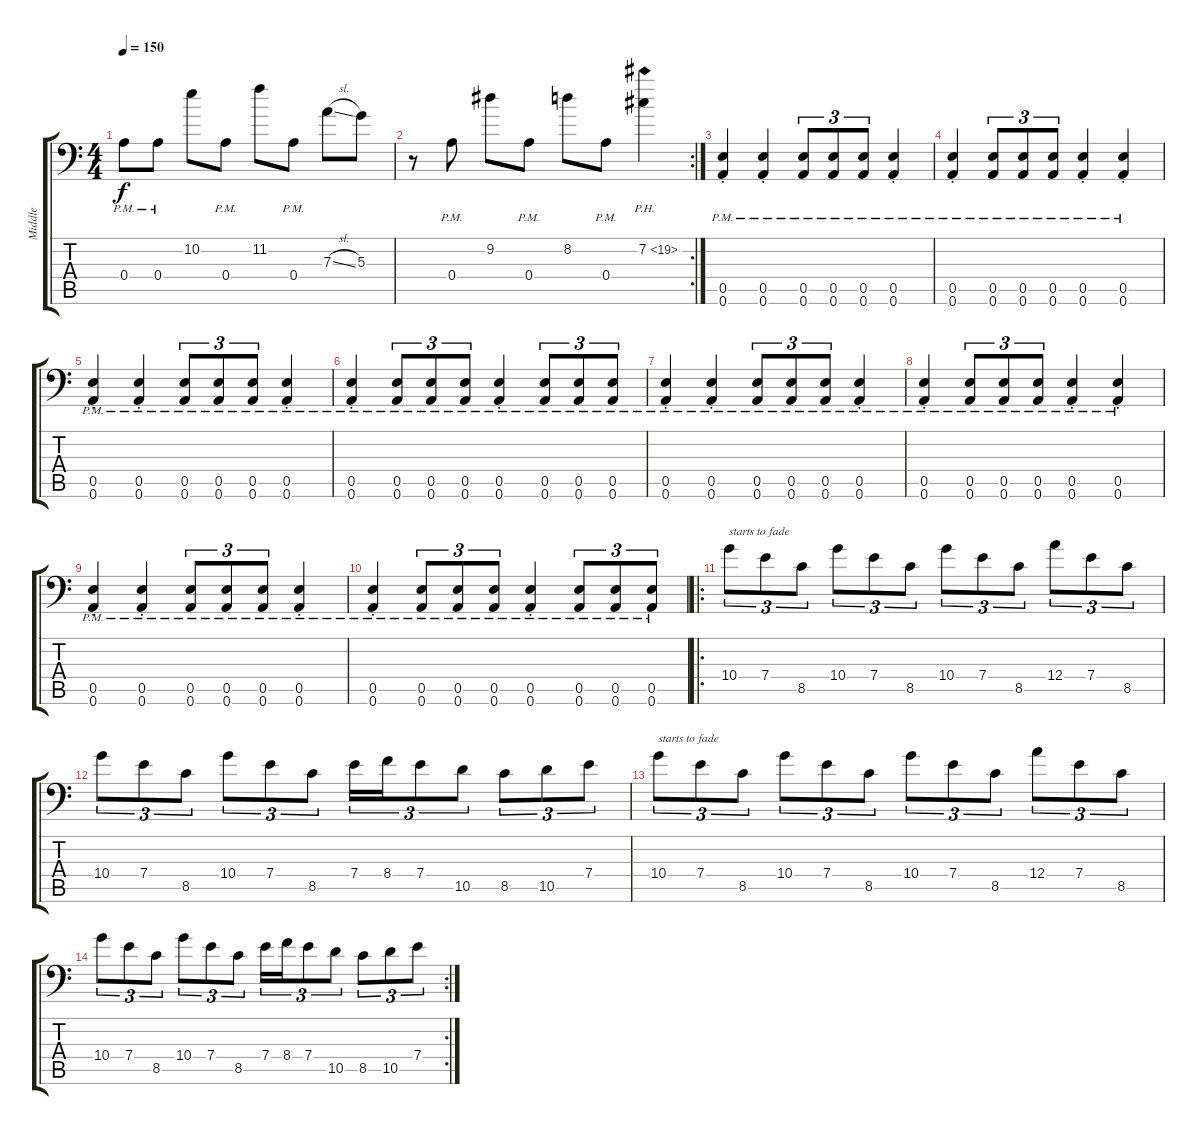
\track ("Middle" "Middle") {instrument distortionguitar}
\staff {score tabs}
\tuning (B3 Gb3 D3 A2 E2 A1) {hide}
\ts (4 4)
\tempo 150
\clef f4
\ks c
0.4{pm}.8{dy f} 0.4{pm}.8 10.2.8 0.4{pm}.8 11.2.8 0.4{pm}.8 7.3{sl}.8 5.3.8 |
\rc 2
r.8 0.4{pm}.8 9.2.8 0.4{pm}.8 8.2.8 0.4{pm}.8 7.2{ph 12}.4 |
(0.5{pm st} 0.6{pm st}).4 (0.5{pm st} 0.6{pm st}).4 (0.5{pm} 0.6{pm}).8{tu (3 2)} (0.5{pm} 0.6{pm}).8{tu (3 2)} (0.5{pm} 0.6{pm}).8{tu (3 2)} (0.5{pm st} 0.6{pm st}).4 |
(0.5{pm st} 0.6{pm st}).4 (0.5{pm} 0.6{pm}).8{tu (3 2)} (0.5{pm} 0.6{pm}).8{tu (3 2)} (0.5{pm} 0.6{pm}).8{tu (3 2)} (0.5{pm st} 0.6{pm st}).4 (0.5{pm st} 0.6{pm st}).4 |
(0.5{pm st} 0.6{pm st}).4 (0.5{pm st} 0.6{pm st}).4 (0.5{pm} 0.6{pm}).8{tu (3 2)} (0.5{pm} 0.6{pm}).8{tu (3 2)} (0.5{pm} 0.6{pm}).8{tu (3 2)} (0.5{pm st} 0.6{pm st}).4 |
(0.5{pm st} 0.6{pm st}).4 (0.5{pm} 0.6{pm}).8{tu (3 2)} (0.5{pm} 0.6{pm}).8{tu (3 2)} (0.5{pm} 0.6{pm}).8{tu (3 2)} (0.5{pm st} 0.6{pm st}).4 (0.5{pm} 0.6{pm}).8{tu (3 2)} (0.5{pm} 0.6{pm}).8{tu (3 2)} (0.5{pm} 0.6{pm}).8{tu (3 2)} |
(0.5{pm st} 0.6{pm st}).4 (0.5{pm st} 0.6{pm st}).4 (0.5{pm} 0.6{pm}).8{tu (3 2)} (0.5{pm} 0.6{pm}).8{tu (3 2)} (0.5{pm} 0.6{pm}).8{tu (3 2)} (0.5{pm st} 0.6{pm st}).4 |
(0.5{pm st} 0.6{pm st}).4 (0.5{pm} 0.6{pm}).8{tu (3 2)} (0.5{pm} 0.6{pm}).8{tu (3 2)} (0.5{pm} 0.6{pm}).8{tu (3 2)} (0.5{pm st} 0.6{pm st}).4 (0.5{pm st} 0.6{pm st}).4 |
(0.5{pm st} 0.6{pm st}).4 (0.5{pm st} 0.6{pm st}).4 (0.5{pm} 0.6{pm}).8{tu (3 2)} (0.5{pm} 0.6{pm}).8{tu (3 2)} (0.5{pm} 0.6{pm}).8{tu (3 2)} (0.5{pm st} 0.6{pm st}).4 |
(0.5{pm st} 0.6{pm st}).4 (0.5{pm} 0.6{pm}).8{tu (3 2)} (0.5{pm} 0.6{pm}).8{tu (3 2)} (0.5{pm} 0.6{pm}).8{tu (3 2)} (0.5{pm st} 0.6{pm st}).4 (0.5{pm} 0.6{pm}).8{tu (3 2)} (0.5{pm} 0.6{pm}).8{tu (3 2)} (0.5{pm} 0.6{pm}).8{tu (3 2)} |
\ro
10.4.8{tu (3 2) txt "starts to fade"} 7.4.8{tu (3 2)} 8.5.8{tu (3 2)} 10.4.8{tu (3 2)} 7.4.8{tu (3 2)} 8.5.8{tu (3 2)} 10.4.8{tu (3 2)} 7.4.8{tu (3 2)} 8.5.8{tu (3 2)} 12.4.8{tu (3 2)} 7.4.8{tu (3 2)} 8.5.8{tu (3 2)} |
10.4.8{tu (3 2)} 7.4.8{tu (3 2)} 8.5.8{tu (3 2)} 10.4.8{tu (3 2)} 7.4.8{tu (3 2)} 8.5.8{tu (3 2)} 7.4.16{tu (3 2)} 8.4.16{tu (3 2)} 7.4.8{tu (3 2)} 10.5.8{tu (3 2)} 8.5.8{tu (3 2)} 10.5.8{tu (3 2)} 7.4.8{tu (3 2)} |
10.4.8{tu (3 2) txt "starts to fade"} 7.4.8{tu (3 2)} 8.5.8{tu (3 2)} 10.4.8{tu (3 2)} 7.4.8{tu (3 2)} 8.5.8{tu (3 2)} 10.4.8{tu (3 2)} 7.4.8{tu (3 2)} 8.5.8{tu (3 2)} 12.4.8{tu (3 2)} 7.4.8{tu (3 2)} 8.5.8{tu (3 2)} |
\rc 2
10.4.8{tu (3 2)} 7.4.8{tu (3 2)} 8.5.8{tu (3 2)} 10.4.8{tu (3 2)} 7.4.8{tu (3 2)} 8.5.8{tu (3 2)} 7.4.16{tu (3 2)} 8.4.16{tu (3 2)} 7.4.8{tu (3 2)} 10.5.8{tu (3 2)} 8.5.8{tu (3 2)} 10.5.8{tu (3 2)} 7.4.8{tu (3 2)}
